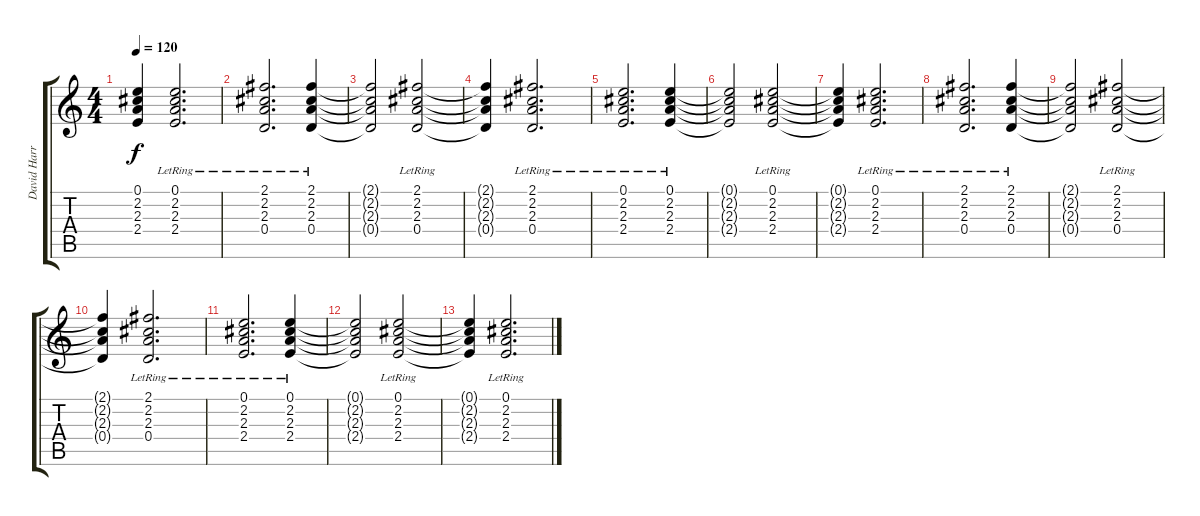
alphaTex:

\track ("David Harris" "David Harr") {instrument overdrivenguitar}
\staff {score tabs}
\tuning (E4 B3 G3 D3 A2 E2) {hide}
\ts (4 4)
\tempo 120
\clef g2
\ks c
(0.1{t} 2.2{t} 2.3{t} 2.4{t}).4{dy f} (0.1{lr} 2.2{lr} 2.3{lr} 2.4{lr}).2{d} |
(2.1{lr} 2.2{lr} 2.3{lr} 0.4{lr}).2{d} (2.1{lr} 2.2{lr} 2.3{lr} 0.4{lr}).4 |
(2.1{t} 2.2{t} 2.3{t} 0.4{t}).2 (2.1{lr} 2.2{lr} 2.3{lr} 0.4{lr}).2 |
(2.1{t} 2.2{t} 2.3{t} 0.4{t}).4 (2.1{lr} 2.2{lr} 2.3{lr} 0.4{lr}).2{d} |
(0.1{lr} 2.2{lr} 2.3{lr} 2.4{lr}).2{d} (0.1{lr} 2.2{lr} 2.3{lr} 2.4{lr}).4 |
(0.1{t} 2.2{t} 2.3{t} 2.4{t}).2 (0.1{lr} 2.2{lr} 2.3{lr} 2.4{lr}).2 |
(0.1{t} 2.2{t} 2.3{t} 2.4{t}).4 (0.1{lr} 2.2{lr} 2.3{lr} 2.4{lr}).2{d} |
(2.1{lr} 2.2{lr} 2.3{lr} 0.4{lr}).2{d} (2.1{lr} 2.2{lr} 2.3{lr} 0.4{lr}).4 |
(2.1{t} 2.2{t} 2.3{t} 0.4{t}).2 (2.1{lr} 2.2{lr} 2.3{lr} 0.4{lr}).2 |
(2.1{t} 2.2{t} 2.3{t} 0.4{t}).4 (2.1{lr} 2.2{lr} 2.3{lr} 0.4{lr}).2{d} |
(0.1{lr} 2.2{lr} 2.3{lr} 2.4{lr}).2{d} (0.1{lr} 2.2{lr} 2.3{lr} 2.4{lr}).4 |
(0.1{t} 2.2{t} 2.3{t} 2.4{t}).2 (0.1{lr} 2.2{lr} 2.3{lr} 2.4{lr}).2 |
(0.1{t} 2.2{t} 2.3{t} 2.4{t}).4 (0.1{lr} 2.2{lr} 2.3{lr} 2.4{lr}).2{d}
